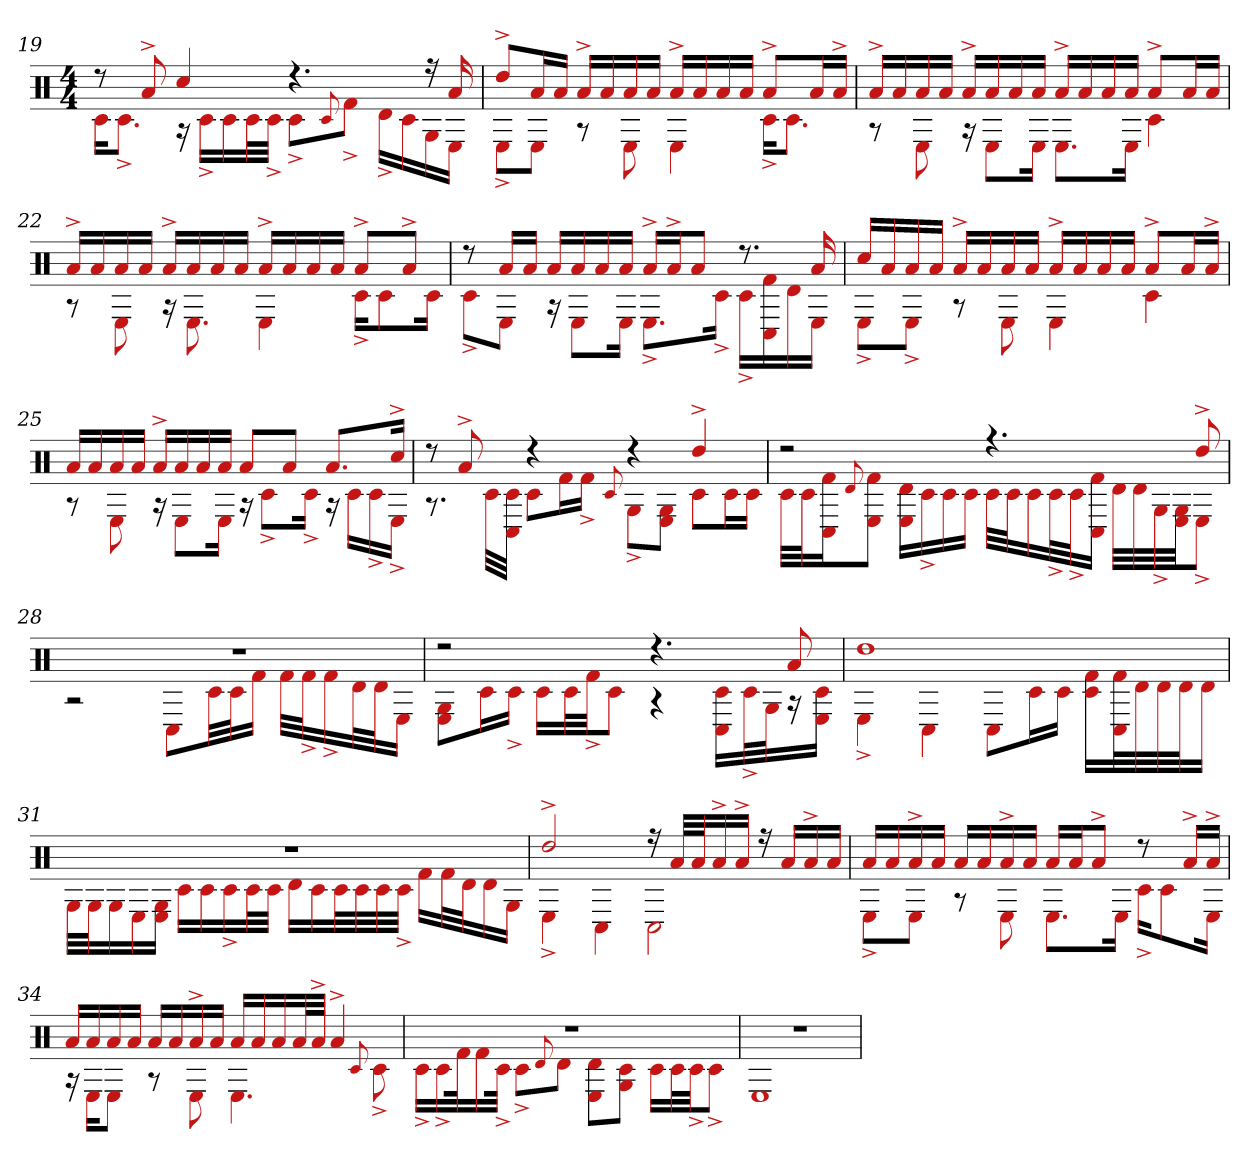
**kern
*part1
*staff1
*clefX
*k[]
*M4/4
=19
*^
8r	16c#KL
.	8.c#^J
8a^	.
4cc#	16r
.	16c#^LL
.	16c#
.	32c#L
.	32c#^JJJ
4.r	8c#^L
.	8qqc#
.	8f#^J
.	16d^LL
.	16c#
16r	16G
16a	16EJJ
=20	=20
8dd^L	8E^L
16aL	8EJ
16aJJ	.
16a^LL	8r
16a	.
16a	8E
16aJJ	.
16a^LL	4E
16a	.
16a	.
16aJJ	.
8a^L	16c#^KL
.	8.c#J
16aL	.
16a^JJ	.
=21	=21
16a^LL	8r
16a	.
16a	8E
16aJJ	.
16a^LL	16r
16a	8EL
16a	.
16aJJ	16EJk
16a^LL	8.EL
16a	.
16a	.
16aJJ	16EJk
8a^L	4c#
16aL	.
16aJJ	.
=22	=22
16a^LL	8r
16a	.
16a	8E
16aJJ	.
16a^LL	16r
16a	8.E
16a	.
16aJJ	.
16a^LL	4E
16a	.
16a	.
16aJJ	.
8a^L	16c#^KL
.	8c#
8a^J	.
.	16c#Jk
=23	=23
8r	8c#^L
16aLL	8EJ
16aJJ	.
16aLL	16r
16a	8EL
16a	.
16aJJ	16EJk
16a^LL	8.E^L
16a^J	.
8aJ	.
.	16c#^Jk
8.r	16c#^LL
.	16f# 16C#
.	16d
16a	16EJJ
=24	=24
16cc#LL	8E^L
16a	.
16a	8E^J
16aJJ	.
16a^LL	8r
16a	.
16a	8E
16aJJ	.
16a^LL	4E
16a	.
16a	.
16aJJ	.
8a^L	4c#
16aL	.
16a^JJ	.
=25	=25
16aLL	8r
16a	.
16a	8E
16aJJ	.
16a^LL	16r
16a	8EL
16a	.
16aJJ	16EJk
8aL	16r
.	8c#^L
8aJ	.
.	16c#^Jk
8.aL	16r
.	16c#LL
.	16c#^
16cc#^Jk	16E^JJ
=26	=26
8r	8.r
8a^	.
.	32c#LLL
.	32C# 32c#JJJ
4r	8c#L
.	16f#L
.	16f#^JJ
.	8qqc#
4r	8G^L
.	8G 8EJ
4dd^	8c#L
.	16c#L
.	16c#JJ
=27	=27
2r	32c#LLL
.	32c#J
.	16C# 16f#J
.	8qqd
.	8f# 8EJ
.	16E 16dLL
.	16c#^
.	16c#
.	16c#JJ
4.r	32c#LLL
.	32c#J
.	16c#
.	32c#^L
.	32c#^J
.	16C# 16f#JJ
.	32dLLL
.	32d
.	32G^
.	32E 32GJJ
8dd^	8E^J
=28	=28
1r	2r
.	8C#L
.	32c#LL
.	32c#J
.	16f#JJ
.	32f#LLL
.	32f#^J
.	16f#^
.	32dL
.	32dJ
.	16EJJ
=29	=29
2r	8E 8GL
.	16c#L
.	16c#^JJ
.	16c#LL
.	32c#L
.	32f#^JJ
.	8c#J
4.r	4r
.	16C# 16c#LL
.	32c#^L
.	32GJ
8a	16r
.	16c# 16EJJ
=30	=30
1dd	4E^
.	4C#
.	8C#L
.	16c#L
.	16c#JJ
.	16c# 16f#LL
.	32C# 32f#L
.	32d
.	32d
.	32dJ
.	16dJJ
=31	=31
1r	32GLLL
.	32GJ
.	16G
.	16E
.	16E 16GJJ
.	16c#LL
.	16c#
.	16c#^
.	32c#L
.	32c#JJJ
.	16dLL
.	16c#
.	32c#L
.	32c#
.	32c#
.	32c#^JJJ
.	16f#LL
.	32f#L
.	32dJ
.	16d
.	16GJJ
=32	=32
2dd^	4E^
.	4C#
16r	2C#
32aLLL	.
32aJ	.
16a^	.
16a^JJ	.
16r	.
16aLL	.
16a^	.
16aJJ	.
=33	=33
16aLL	8E^L
16a	.
16a^	8EJ
16aJJ	.
16aLL	8r
16a	.
16a^	8E
16aJJ	.
16aLL	8.EL
16aJ	.
8a^J	.
.	16EJk
8r	16c#^KL
.	8c#
16a^LL	.
16a^JJ	16EJk
=34	=34
16aLL	16r
16a	16EKL
16a	8EJ
16aJJ	.
16aLL	8r
16a	.
16a^	8E
16aJJ	.
16aLL	4.E
16a	.
16a	.
32aL	.
32a^JJJ	.
4a^	.
.	8qqc#
.	8c#^
=35	=35
1r	16c#^LL
.	16c#^
.	32f#k
.	16f#
.	32c#^JJk
.	8c#^L
.	8qqd
.	8dJ
.	8d 8EL
.	8G 8c#J
.	16c#LL
.	32c#L
.	32c#^JJ
.	8c#^J
=36	=36
1r	1E
*v	*v
=
*-
